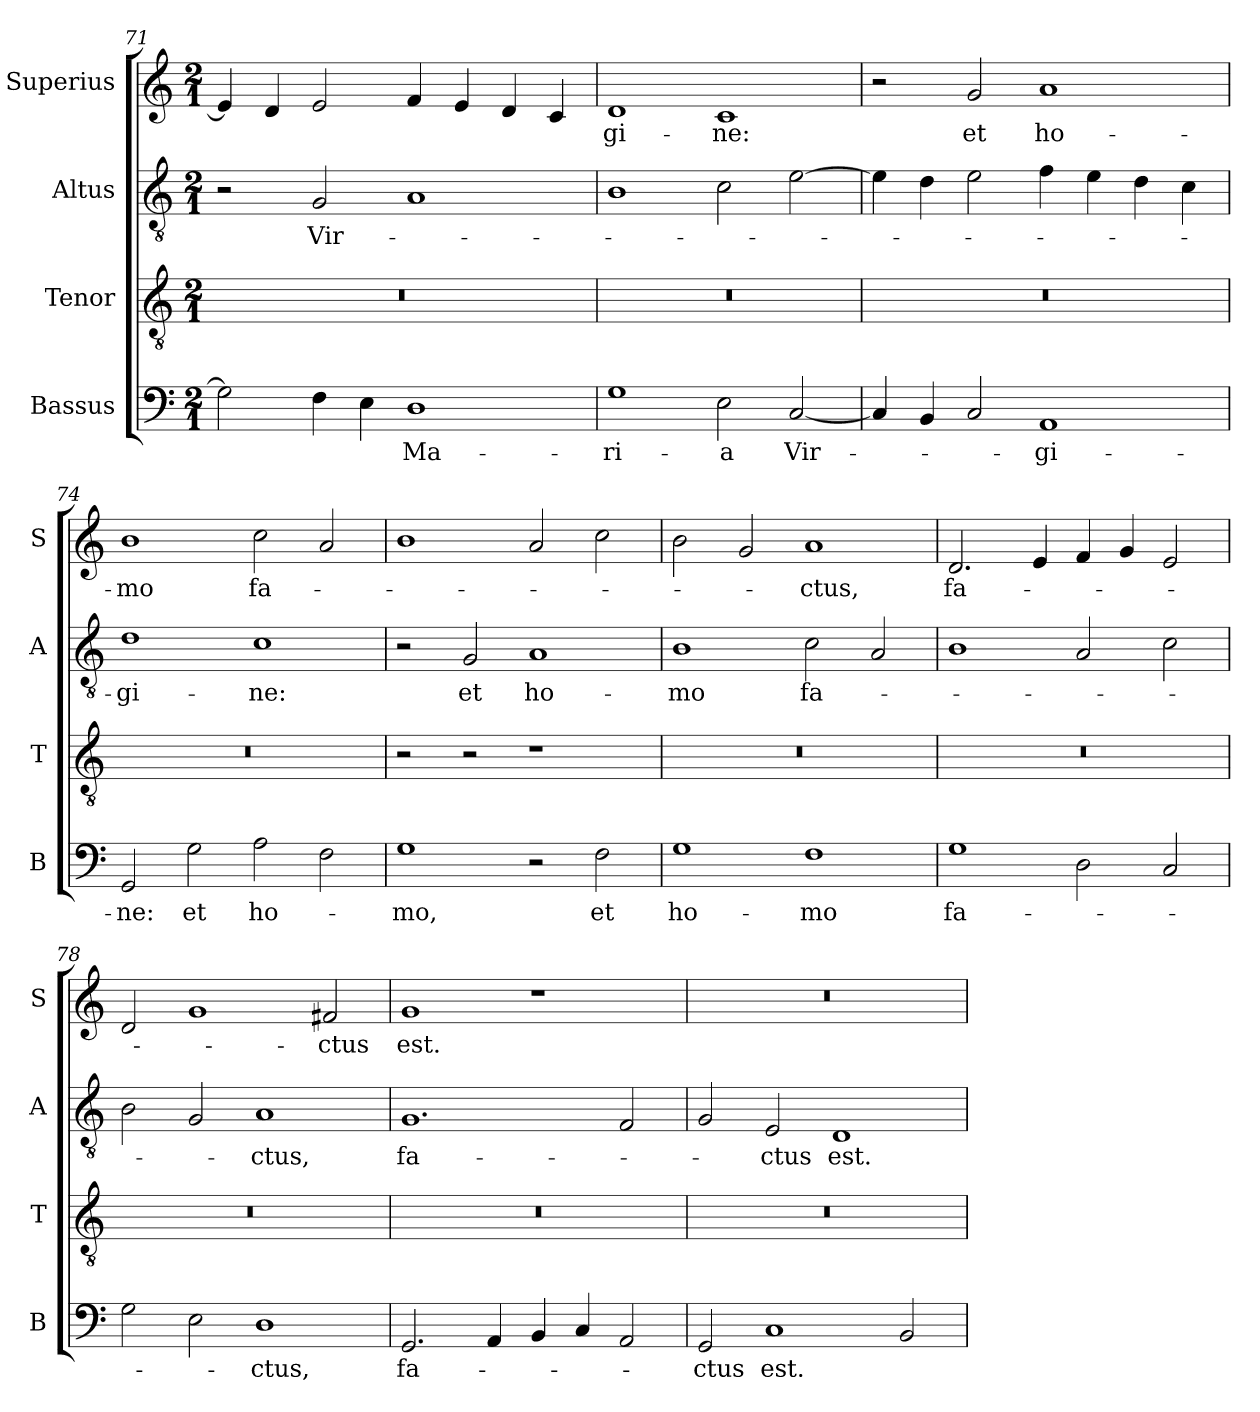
**kern	**text	**kern	**kern	**text	**kern	**text
*part4	*part4	*part3	*part2	*part2	*part1	*part1
*staff4	*staff4	*staff3	*staff2	*staff2	*staff1	*staff1
*I"Bassus	*	*I"Tenor	*I"Altus	*	*I"Superius	*
*I'B	*	*I'T	*I'A	*	*I'S	*
*clefF4	*	*clefGv2	*clefGv2	*	*clefG2	*
*k[]	*	*k[]	*k[]	*	*k[]	*
*M2/1	*	*M2/1	*M2/1	*	*M2/1	*
=71	=71	=71	=71	=71	=71	=71
2G]	.	0r	2r	.	4e]	.
.	.	.	.	.	4d	.
4F	.	.	2G	Vir-	2e	.
4E	.	.	.	.	.	.
1D	Ma-	.	1A	.	4f	.
.	.	.	.	.	4e	.
.	.	.	.	.	4d	.
.	.	.	.	.	4c	.
=72	=72	=72	=72	=72	=72	=72
1G	-ri-	0r	1B	.	1d	-gi-
2E	-a	.	2c	.	1c	-ne:
[2C	Vir-	.	[2e	.	.	.
=73	=73	=73	=73	=73	=73	=73
4C]	.	0r	4e]	.	2r	.
4BB	.	.	4d	.	.	.
2C	.	.	2e	.	2g	et
1AA	-gi-	.	4f	.	1a	ho-
.	.	.	4e	.	.	.
.	.	.	4d	.	.	.
.	.	.	4c	.	.	.
=74	=74	=74	=74	=74	=74	=74
2GG	-ne:	0r	1d	-gi-	1b	-mo
2G	et	.	.	.	.	.
2A	ho-	.	1c	-ne:	2cc	fa-
2F	.	.	.	.	2a	.
=75	=75	=75	=75	=75	=75	=75
1G	-mo,	2r	2r	.	1b	.
.	.	2r	2G	et	.	.
2r	.	1r	1A	ho-	2a	.
!	!LO:LY:i	!	!	!	!	!
2F	et	.	.	.	2cc	.
=76	=76	=76	=76	=76	=76	=76
!	!LO:LY:i	!	!	!	!	!
1G	ho-	0r	1B	-mo	2b	.
.	.	.	.	.	2g	.
!	!LO:LY:i	!	!	!	!	!
1F	-mo	.	2c	fa-	1a	-ctus,
.	.	.	2A	.	.	.
=77	=77	=77	=77	=77	=77	=77
!	!	!	!	!	!	!LO:LY:i
1G	fa-	0r	1B	.	2.d	fa-
.	.	.	.	.	4e	.
2D	.	.	2A	.	4f	.
.	.	.	.	.	4g	.
2C	.	.	2c	.	2e	.
=78	=78	=78	=78	=78	=78	=78
2G	.	0r	2B	.	2d	.
2E	.	.	2G	.	1g	.
1D	-ctus,	.	1A	-ctus,	.	.
!	!	!	!	!	!	!LO:LY:i
.	.	.	.	.	2f#X	-ctus
=79	=79	=79	=79	=79	=79	=79
!	!LO:LY:i	!	!	!LO:LY:i	!	!
2.GG	fa-	0r	1.G	fa-	1g	est.
4AA	.	.	.	.	.	.
4BB	.	.	.	.	1r	.
4C	.	.	.	.	.	.
2AA	.	.	2F	.	.	.
=80	=80	=80	=80	=80	=80	=80
!	!LO:LY:i	!	!	!	!	!
2GG	-ctus	0r	2G	.	0r	.
!	!	!	!	!LO:LY:i	!	!
1C	est.	.	2E	-ctus	.	.
.	.	.	1D	est.	.	.
2BB	.	.	.	.	.	.
=	=	=	=	=	=	=
*-	*-	*-	*-	*-	*-	*-
